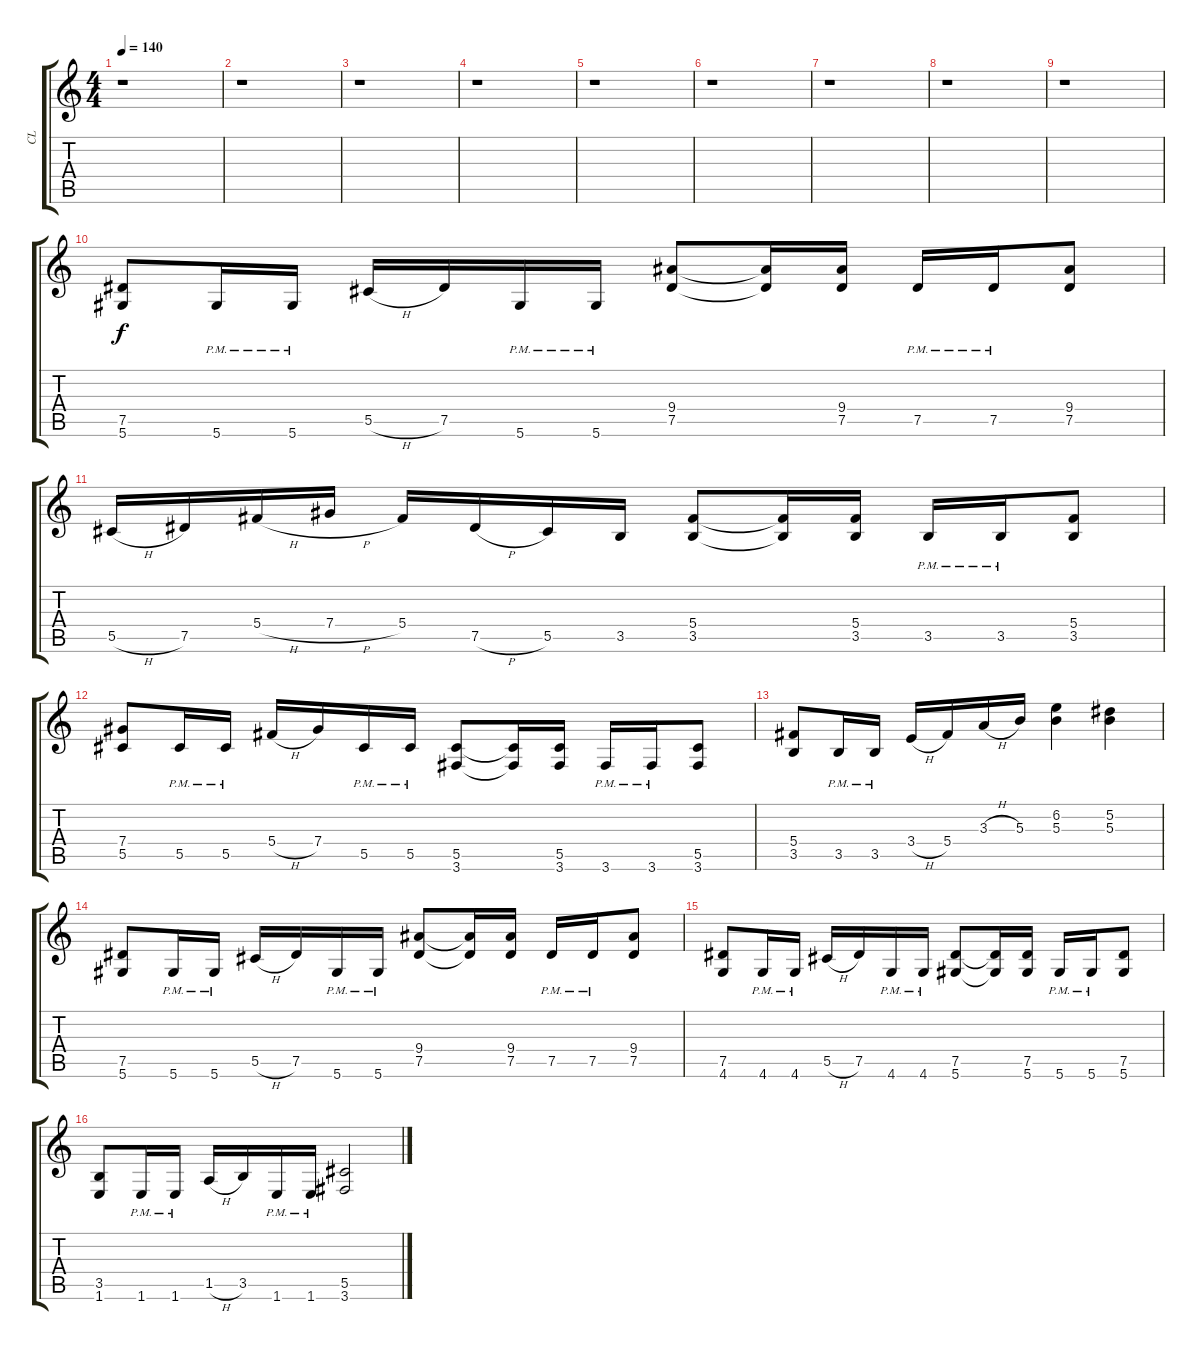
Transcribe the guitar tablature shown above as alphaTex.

\track ("CL" "CL") {instrument overdrivenguitar}
\staff {score tabs}
\tuning (Eb4 Bb3 Gb3 Db3 Ab2 Eb2) {hide}
\ts (4 4)
\tempo 140
\clef g2
\ks c
r.1{dy f} |
r.1 |
r.1 |
r.1 |
r.1 |
r.1 |
r.1 |
r.1 |
r.1 |
(7.5 5.6).8 5.6{pm}.16 5.6{pm}.16 5.5{h}.16 7.5.16 5.6{pm}.16 5.6{pm}.16 (9.4 7.5).8 (9.4{t} 7.5{t}).16 (9.4 7.5).16 7.5{pm}.16 7.5{pm}.16 (9.4 7.5).8 |
5.5{h}.16 7.5.16 5.4{h}.16 7.4{h}.16 5.4.16 7.5{h}.16 5.5.16 3.5.16 (5.4 3.5).8 (5.4{t} 3.5{t}).16 (5.4 3.5).16 3.5{pm}.16 3.5{pm}.16 (5.4 3.5).8 |
(7.4 5.5).8 5.5{pm}.16 5.5{pm}.16 5.4{h}.16 7.4.16 5.5{pm}.16 5.5{pm}.16 (5.5 3.6).8 (5.5{t} 3.6{t}).16 (5.5 3.6).16 3.6{pm}.16 3.6{pm}.16 (5.5 3.6).8 |
(5.4 3.5).8 3.5{pm}.16 3.5{pm}.16 3.4{h}.16 5.4.16 3.3{h}.16 5.3.16 (6.2 5.3).4 (5.2 5.3).4 |
(7.5 5.6).8 5.6{pm}.16 5.6{pm}.16 5.5{h}.16 7.5.16 5.6{pm}.16 5.6{pm}.16 (9.4 7.5).8 (9.4{t} 7.5{t}).16 (9.4 7.5).16 7.5{pm}.16 7.5{pm}.16 (9.4 7.5).8 |
(7.5 4.6).8 4.6{pm}.16 4.6{pm}.16 5.5{h}.16 7.5.16 4.6{pm}.16 4.6{pm}.16 (7.5 5.6).8 (7.5{t} 5.6{t}).16 (7.5 5.6).16 5.6{pm}.16 5.6{pm}.16 (7.5 5.6).8 |
(3.5 1.6).8 1.6{pm}.16 1.6{pm}.16 1.5{h}.16 3.5.16 1.6{pm}.16 1.6{pm}.16 (5.5 3.6).2
